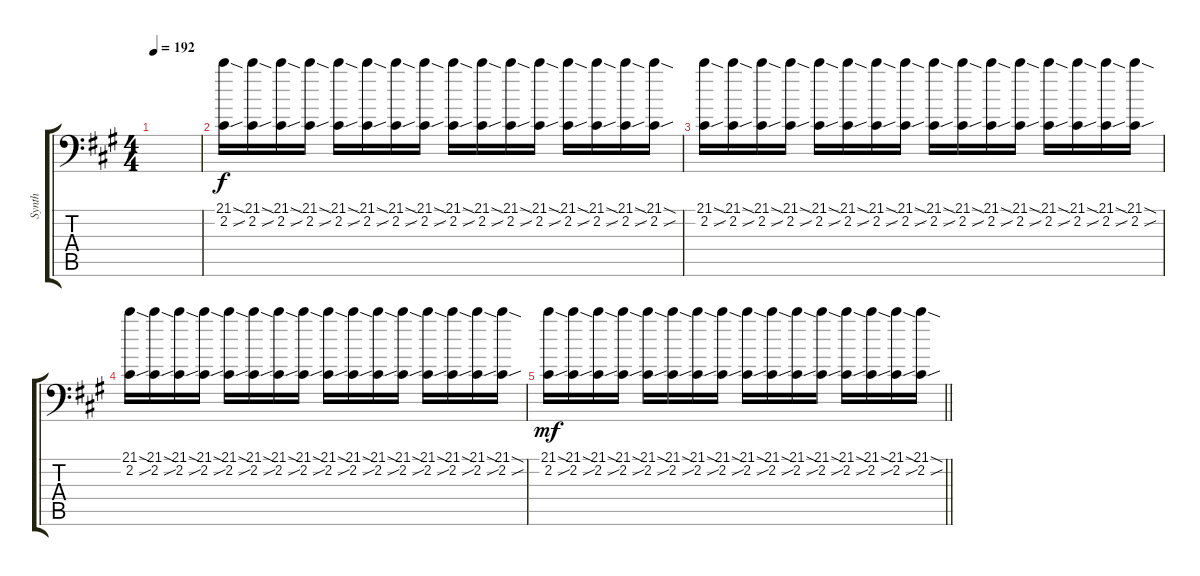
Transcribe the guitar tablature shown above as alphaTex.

\track ("Synth" "Synth") {instrument lead2sawtooth}
\staff {score tabs}
\tuning (E4 B3 G3 D3 A2 Db1) {hide}
\ts (4 4)
\tempo 192
\clef f4
\ks f#minor
|
(21.1{sod} 2.2{sou}).16 (21.1{sod} 2.2{sou}).16 (21.1{sod} 2.2{sou}).16 (21.1{sod} 2.2{sou}).16 (21.1{sod} 2.2{sou}).16 (21.1{sod} 2.2{sou}).16 (21.1{sod} 2.2{sou}).16 (21.1{sod} 2.2{sou}).16 (21.1{sod} 2.2{sou}).16 (21.1{sod} 2.2{sou}).16 (21.1{sod} 2.2{sou}).16 (21.1{sod} 2.2{sou}).16 (21.1{sod} 2.2{sou}).16 (21.1{sod} 2.2{sou}).16 (21.1{sod} 2.2{sou}).16 (21.1{sod} 2.2{sou}).16 |
(21.1{sod} 2.2{sou}).16 (21.1{sod} 2.2{sou}).16 (21.1{sod} 2.2{sou}).16 (21.1{sod} 2.2{sou}).16 (21.1{sod} 2.2{sou}).16 (21.1{sod} 2.2{sou}).16 (21.1{sod} 2.2{sou}).16 (21.1{sod} 2.2{sou}).16 (21.1{sod} 2.2{sou}).16 (21.1{sod} 2.2{sou}).16 (21.1{sod} 2.2{sou}).16 (21.1{sod} 2.2{sou}).16 (21.1{sod} 2.2{sou}).16 (21.1{sod} 2.2{sou}).16 (21.1{sod} 2.2{sou}).16 (21.1{sod} 2.2{sou}).16 |
(21.1{sod} 2.2{sou}).16 (21.1{sod} 2.2{sou}).16 (21.1{sod} 2.2{sou}).16 (21.1{sod} 2.2{sou}).16 (21.1{sod} 2.2{sou}).16 (21.1{sod} 2.2{sou}).16 (21.1{sod} 2.2{sou}).16 (21.1{sod} 2.2{sou}).16 (21.1{sod} 2.2{sou}).16 (21.1{sod} 2.2{sou}).16 (21.1{sod} 2.2{sou}).16 (21.1{sod} 2.2{sou}).16 (21.1{sod} 2.2{sou}).16 (21.1{sod} 2.2{sou}).16 (21.1{sod} 2.2{sou}).16 (21.1{sod} 2.2{sou}).16 |
\barLineRight lightlight
(21.1{sod} 2.2{sou}).16{dy mf} (21.1{sod} 2.2{sou}).16 (21.1{sod} 2.2{sou}).16 (21.1{sod} 2.2{sou}).16 (21.1{sod} 2.2{sou}).16 (21.1{sod} 2.2{sou}).16 (21.1{sod} 2.2{sou}).16 (21.1{sod} 2.2{sou}).16 (21.1{sod} 2.2{sou}).16 (21.1{sod} 2.2{sou}).16 (21.1{sod} 2.2{sou}).16 (21.1{sod} 2.2{sou}).16 (21.1{sod} 2.2{sou}).16 (21.1{sod} 2.2{sou}).16 (21.1{sod} 2.2{sou}).16 (21.1{sod} 2.2{sou}).16
